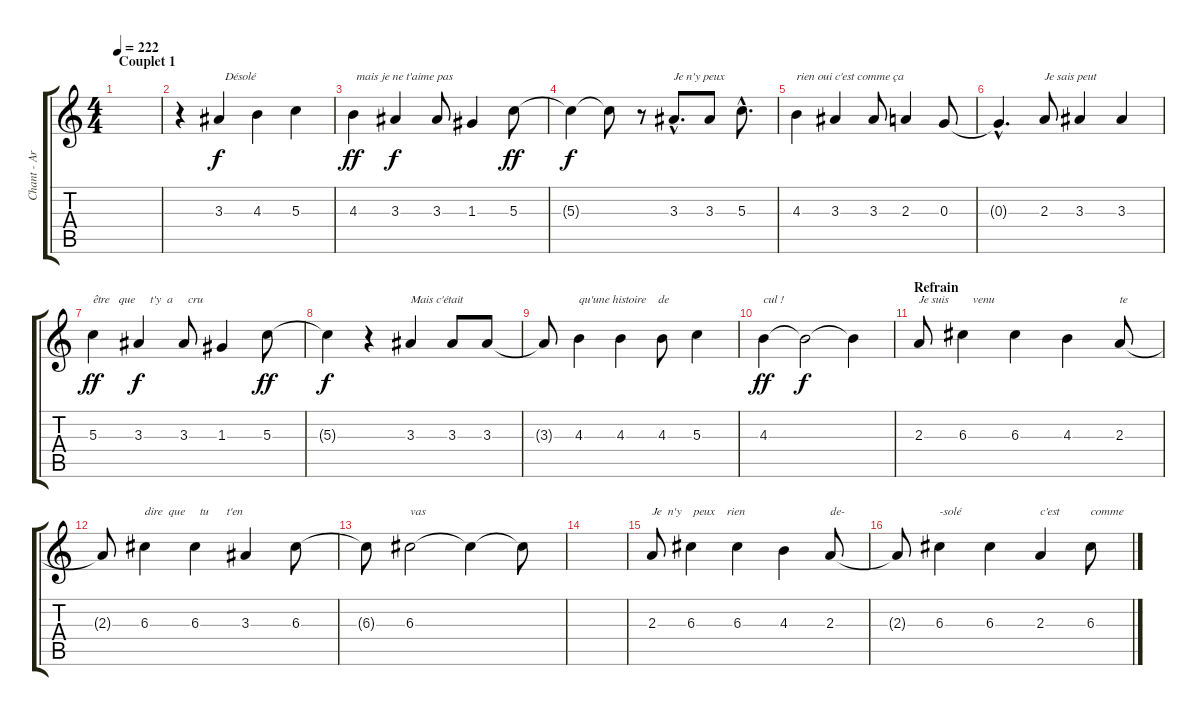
\track ("Chant - Arnaud" "Chant - Ar") {instrument overdrivenguitar}
\staff {score tabs}
\tuning (E4 B3 G3 D3 A2 E2) {hide}
\ts (4 4)
\section ("" "Couplet 1")
\tempo 222
\clef g2
\ks c
|
r.4 3.3.4{txt "  Désolé "} 4.3.4 5.3.4 |
4.3.4{txt " mais je ne t'aime pas" dy ff} 3.3.4{dy f} 3.3.8 1.3.4 5.3.8{dy ff} |
5.3{t}.4{dy f} 5.3{t}.8 r.8 3.3{hac}.8{d txt "Je n'y peux "} 3.3.8 5.3{hac}.8{d} |
4.3.4{txt "rien oui c'est comme ça"} 3.3.4 3.3.8 2.3.4 0.3.8 |
0.3{hac t}.4{d} 2.3.8{txt "Je sais peut "} 3.3.4 3.3.4 |
5.3.4{txt "être   que     t'y  a     cru" dy ff} 3.3.4{dy f} 3.3.8 1.3.4 5.3.8{dy ff} |
5.3{t}.4{dy f} r.4 3.3.4{txt "Mais c'était "} 3.3.8 3.3.8 |
3.3{t}.8 4.3.4{txt "qu'une histoire    de "} 4.3.4 4.3.8 5.3.4 |
4.3.4{txt "cul !" dy ff} 4.3{t}.2{dy f} 4.3{t}.4 |
\section ("" "Refrain")
2.3.8{txt "Je suis        venu "} 6.3.4 6.3.4 4.3.4 2.3.8{txt "te"} |
2.3{t}.8 6.3.4{txt "dire  que     tu      t'en"} 6.3.4 3.3.4 6.3.8 |
6.3{t}.8 6.3.2{txt "vas"} 6.3{t}.4 6.3{t}.8 |
|
2.3.8{txt "Je  n'y    peux    rien"} 6.3.4 6.3.4 4.3.4 2.3.8{txt "de-"} |
2.3{t}.8 6.3.4{txt "-solé"} 6.3.4 2.3.4{txt "c'est"} 6.3.8{txt "comme"}
